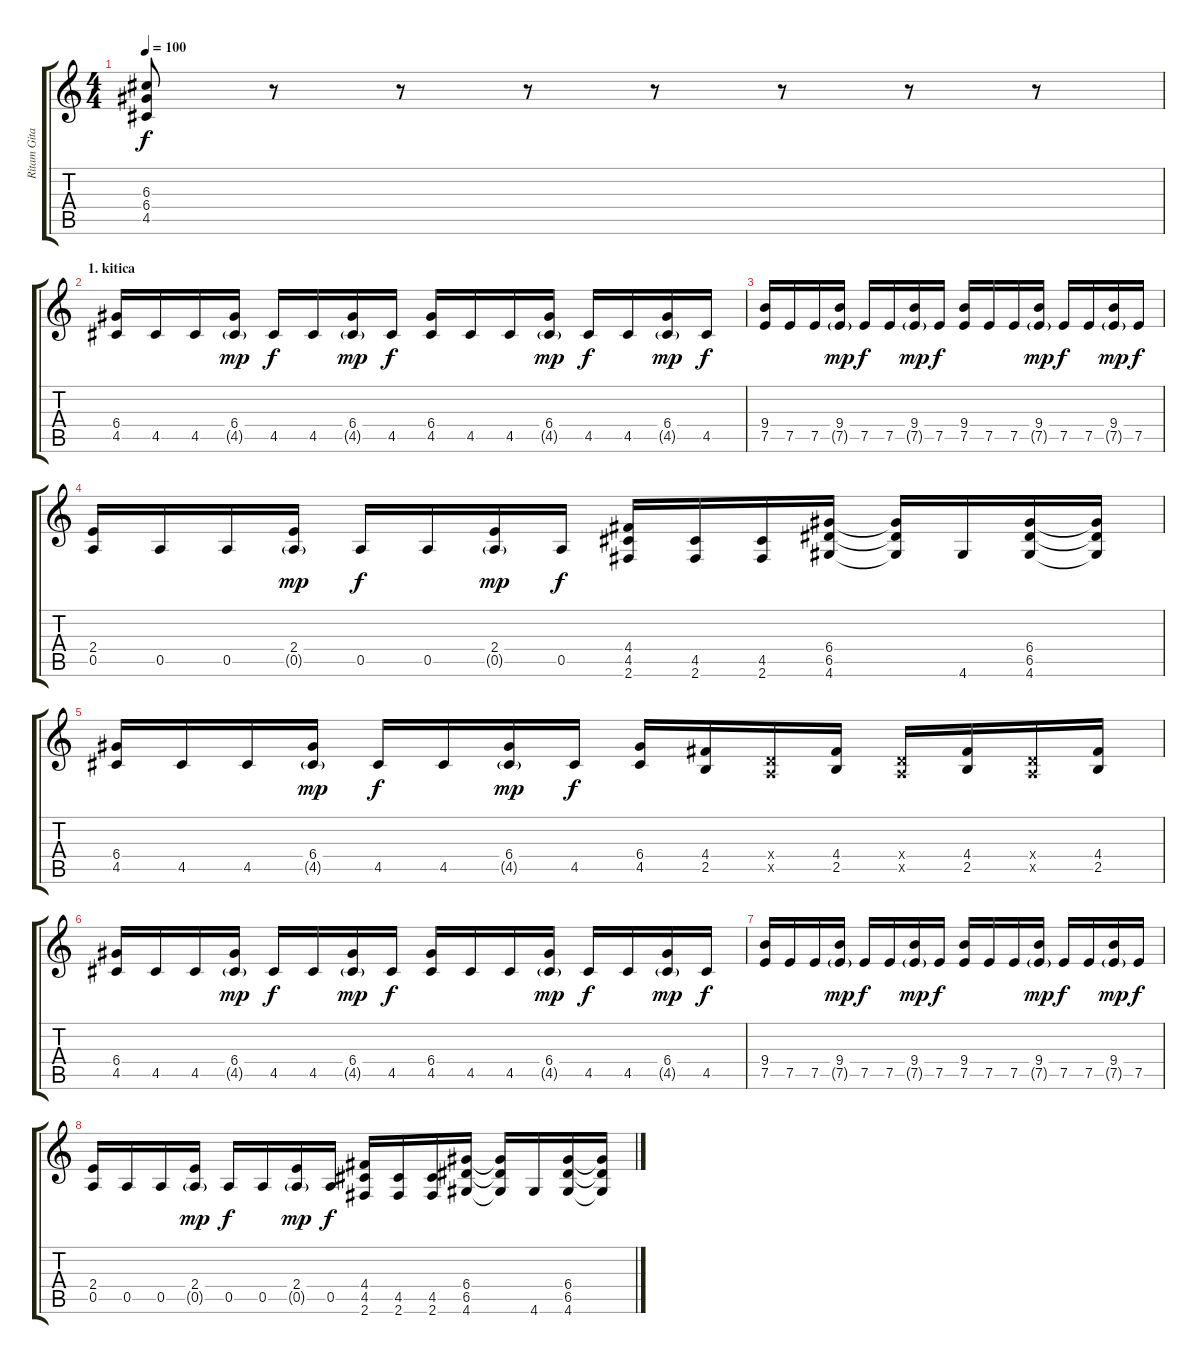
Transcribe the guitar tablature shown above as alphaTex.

\track ("Ritam Gitara" "Ritam Gita") {instrument distortionguitar}
\staff {score tabs}
\tuning (E4 B3 G3 D3 A2 E2) {hide}
\ts (4 4)
\tempo 100
\clef g2
\ks c
(6.3 6.4 4.5).8{dy f} r.8 r.8 r.8 r.8 r.8 r.8 r.8 |
\section ("" "1. kitica")
(6.4 4.5).16 4.5.16 4.5.16 (6.4 4.5{g}).16{dy mp} 4.5.16{dy f} 4.5.16 (6.4 4.5{g}).16{dy mp} 4.5.16{dy f} (6.4 4.5).16 4.5.16 4.5.16 (6.4 4.5{g}).16{dy mp} 4.5.16{dy f} 4.5.16 (6.4 4.5{g}).16{dy mp} 4.5.16{dy f} |
(9.4 7.5).16 7.5.16 7.5.16 (9.4 7.5{g}).16{dy mp} 7.5.16{dy f} 7.5.16 (9.4 7.5{g}).16{dy mp} 7.5.16{dy f} (9.4 7.5).16 7.5.16 7.5.16 (9.4 7.5{g}).16{dy mp} 7.5.16{dy f} 7.5.16 (9.4 7.5{g}).16{dy mp} 7.5.16{dy f} |
(2.4 0.5).16 0.5.16 0.5.16 (2.4 0.5{g}).16{dy mp} 0.5.16{dy f} 0.5.16 (2.4 0.5{g}).16{dy mp} 0.5.16{dy f} (4.4 4.5 2.6).16 (4.5 2.6).16 (4.5 2.6).16 (6.4 6.5 4.6).16 (6.4{t} 6.5{t} 4.6{t}).16 4.6.16 (6.4 6.5 4.6).16 (6.4{t} 6.5{t} 4.6{t}).16 |
(6.4 4.5).16 4.5.16 4.5.16 (6.4 4.5{g}).16{dy mp} 4.5.16{dy f} 4.5.16 (6.4 4.5{g}).16{dy mp} 4.5.16{dy f} (6.4 4.5).16 (4.4 2.5).16 (0.4{x} 0.5{x}).16 (4.4 2.5).16 (0.4{x} 0.5{x}).16 (4.4 2.5).16 (0.4{x} 0.5{x}).16 (4.4 2.5).16 |
(6.4 4.5).16 4.5.16 4.5.16 (6.4 4.5{g}).16{dy mp} 4.5.16{dy f} 4.5.16 (6.4 4.5{g}).16{dy mp} 4.5.16{dy f} (6.4 4.5).16 4.5.16 4.5.16 (6.4 4.5{g}).16{dy mp} 4.5.16{dy f} 4.5.16 (6.4 4.5{g}).16{dy mp} 4.5.16{dy f} |
(9.4 7.5).16 7.5.16 7.5.16 (9.4 7.5{g}).16{dy mp} 7.5.16{dy f} 7.5.16 (9.4 7.5{g}).16{dy mp} 7.5.16{dy f} (9.4 7.5).16 7.5.16 7.5.16 (9.4 7.5{g}).16{dy mp} 7.5.16{dy f} 7.5.16 (9.4 7.5{g}).16{dy mp} 7.5.16{dy f} |
(2.4 0.5).16 0.5.16 0.5.16 (2.4 0.5{g}).16{dy mp} 0.5.16{dy f} 0.5.16 (2.4 0.5{g}).16{dy mp} 0.5.16{dy f} (4.4 4.5 2.6).16 (4.5 2.6).16 (4.5 2.6).16 (6.4 6.5 4.6).16 (6.4{t} 6.5{t} 4.6{t}).16 4.6.16 (6.4 6.5 4.6).16 (6.4{t} 6.5{t} 4.6{t}).16
